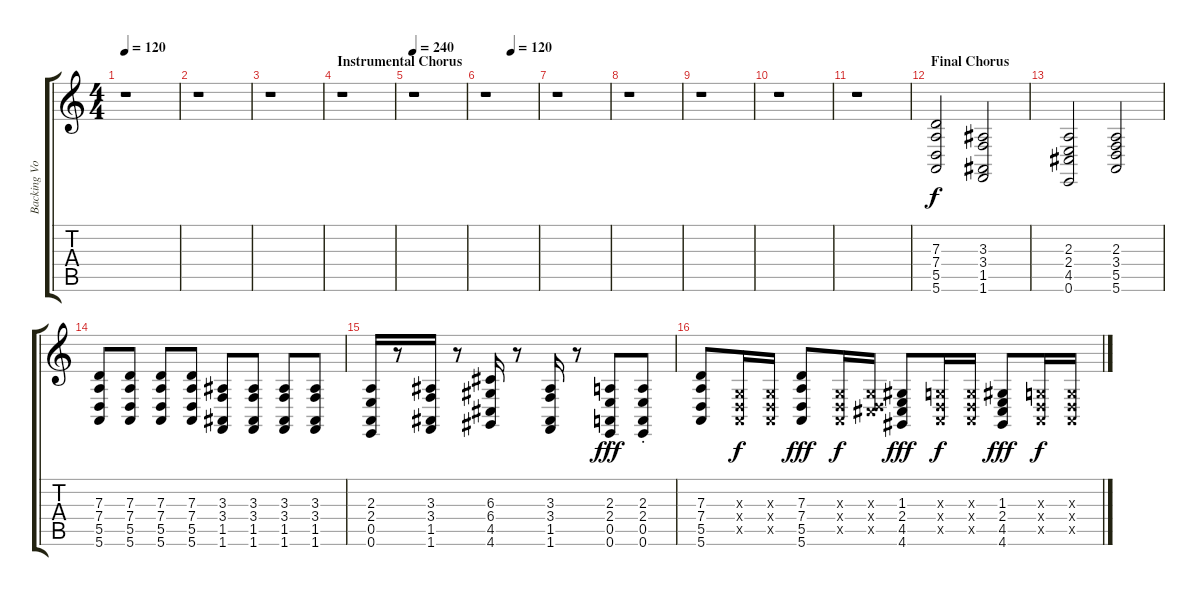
\track ("Backing Vocals 2/Misc." "Backing Vo") {instrument voiceoohs}
\staff {score tabs}
\tuning (E4 B3 G3 D3 A2 E2) {hide}
\ts (4 4)
\tempo 120
\clef g2
\ks c
r.1{dy f} |
r.1 |
r.1 |
\section ("" "Instrumental Chorus")
r.1 |
\tempo 240
r.1 |
\tempo (120 0.5)
r.1 |
r.1 |
r.1 |
r.1 |
r.1 |
r.1 |
\section ("" "Final Chorus")
(7.3 7.4 5.5 5.6).2{volume 14 balance 8 instrument electricguitarjazz} (3.3 3.4 1.5 1.6).2 |
(2.3 2.4 4.5 0.6).2 (2.3 3.4 5.5 5.6).2 |
(7.3 7.4 5.5 5.6).8 (7.3 7.4 5.5 5.6).8 (7.3 7.4 5.5 5.6).8 (7.3 7.4 5.5 5.6).8 (3.3 3.4 1.5 1.6).8 (3.3 3.4 1.5 1.6).8 (3.3 3.4 1.5 1.6).8 (3.3 3.4 1.5 1.6).8 |
(2.3 2.4 0.5 0.6).16 r.8 (3.3 3.4 1.5 1.6).16 r.8 (6.3 6.4 4.5 4.6).16 r.8 (3.3 3.4 1.5 1.6).16 r.8 (2.3{st} 2.4{st} 0.5{st} 0.6{st}).8{dy fff} (2.3 2.4{st} 0.5{st} 0.6{st}).8 |
(7.3 7.4 5.5 5.6).8 (0.3{x} 0.4{x} 0.5{x}).16{dy f} (0.3{x} 0.4{x} 0.5{x}).16 (7.3 7.4 5.5 5.6).8{dy fff} (0.3{x} 0.4{x} 0.5{x}).16{dy f} (0.3{x} 0.4{x} 4.5{x}).16 (1.3 2.4 4.5 4.6).8{dy fff} (0.3{x} 0.4{x} 0.5{x}).16{dy f} (0.3{x} 0.4{x} 0.5{x}).16 (1.3 2.4 4.5 4.6).8{dy fff} (0.3{x} 0.4{x} 0.5{x}).16{dy f} (0.3{x} 0.4{x} 0.5{x}).16
